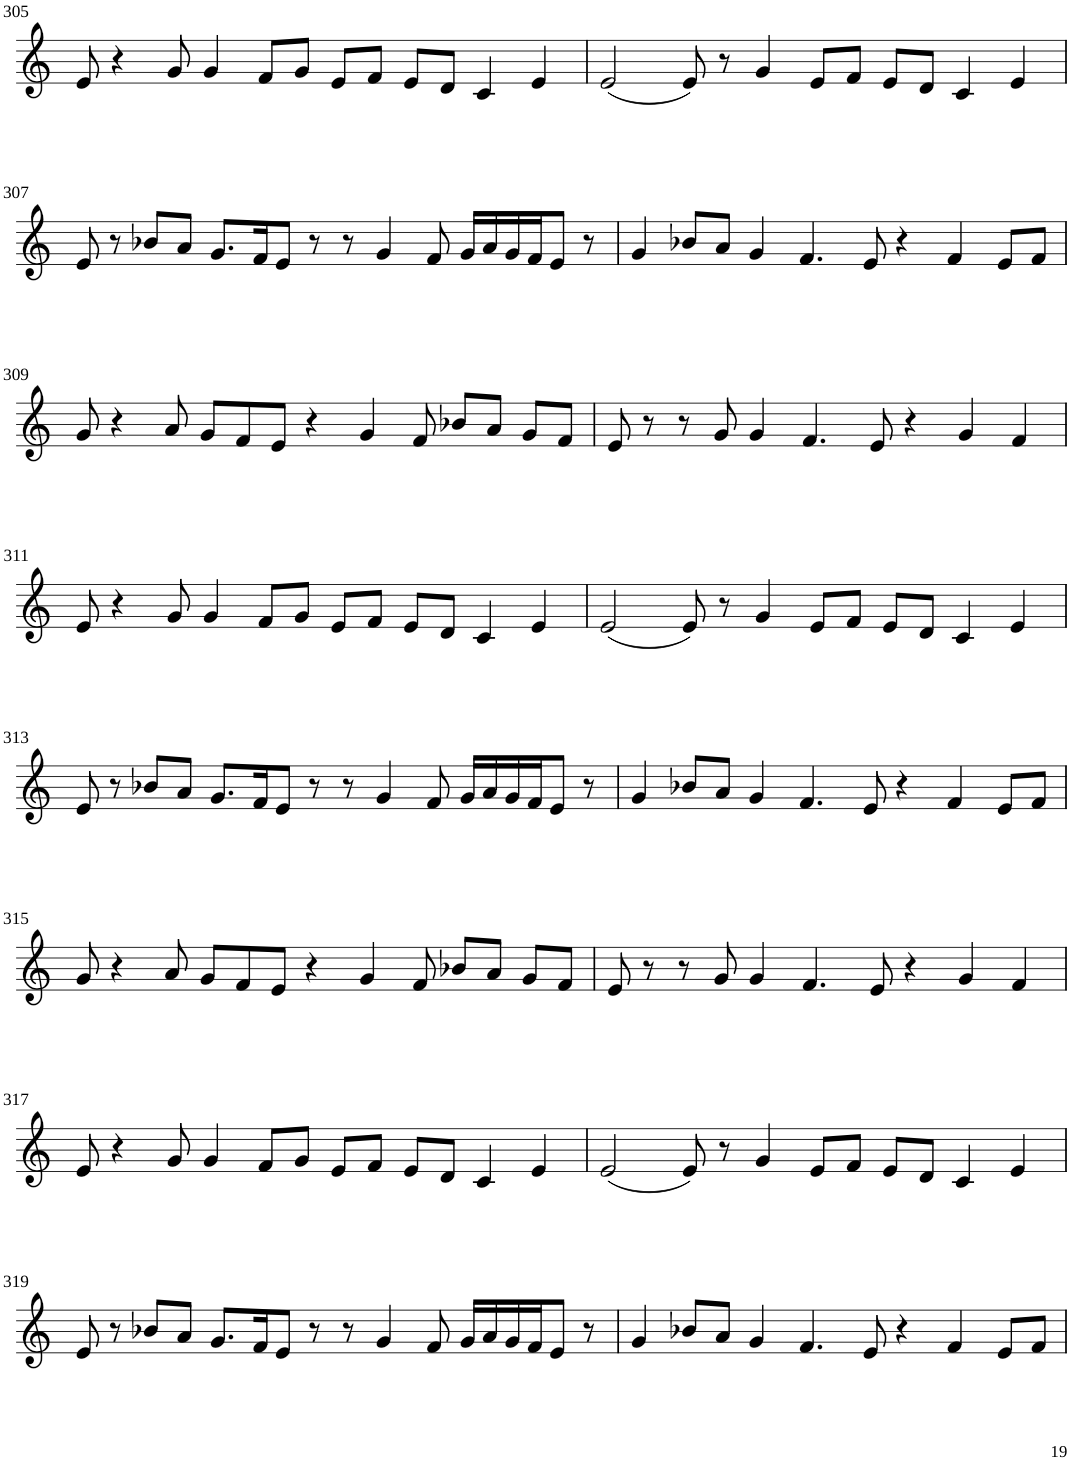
**kern
*part1
*staff1
*I"Violin
!!LO:PB:g=z
*clefG2
*k[]
*M8/4
=305
8e/
4r
8g/
4g/
8f/L
8g/J
8e/L
8f/J
8e/L
8d/J
4c/
4e/
=306
(2e/
8e/)
8r
4g/
8e/L
8f/J
8e/L
8d/J
4c/
4e/
!!LO:LB:g=z
=307
8e/
8r
8b-X/L
8a/J
8.g/L
16f/K
8e/J
8r
8r
4g/
8f/
16g/LL
16a/
16g/
16f/J
8e/J
8r
=308
4g/
8b-X/L
8a/J
4g/
4.f/
8e/
4r
4f/
8e/L
8f/J
!!LO:LB:g=z
=309
8g/
4r
8a/
8g/L
8f/
8e/J
4r
4g/
8f/
8b-X/L
8a/J
8g/L
8f/J
=310
8e/
8r
8r
8g/
4g/
4.f/
8e/
4r
4g/
4f/
!!LO:LB:g=z
=311
8e/
4r
8g/
4g/
8f/L
8g/J
8e/L
8f/J
8e/L
8d/J
4c/
4e/
=312
(2e/
8e/)
8r
4g/
8e/L
8f/J
8e/L
8d/J
4c/
4e/
!!LO:LB:g=z
=313
8e/
8r
8b-X/L
8a/J
8.g/L
16f/K
8e/J
8r
8r
4g/
8f/
16g/LL
16a/
16g/
16f/J
8e/J
8r
=314
4g/
8b-X/L
8a/J
4g/
4.f/
8e/
4r
4f/
8e/L
8f/J
!!LO:LB:g=z
=315
8g/
4r
8a/
8g/L
8f/
8e/J
4r
4g/
8f/
8b-X/L
8a/J
8g/L
8f/J
=316
8e/
8r
8r
8g/
4g/
4.f/
8e/
4r
4g/
4f/
!!LO:LB:g=z
=317
8e/
4r
8g/
4g/
8f/L
8g/J
8e/L
8f/J
8e/L
8d/J
4c/
4e/
=318
(2e/
8e/)
8r
4g/
8e/L
8f/J
8e/L
8d/J
4c/
4e/
!!LO:LB:g=z
=319
8e/
8r
8b-X/L
8a/J
8.g/L
16f/K
8e/J
8r
8r
4g/
8f/
16g/LL
16a/
16g/
16f/J
8e/J
8r
=320
4g/
8b-X/L
8a/J
4g/
4.f/
8e/
4r
4f/
8e/L
8f/J
=
*-
